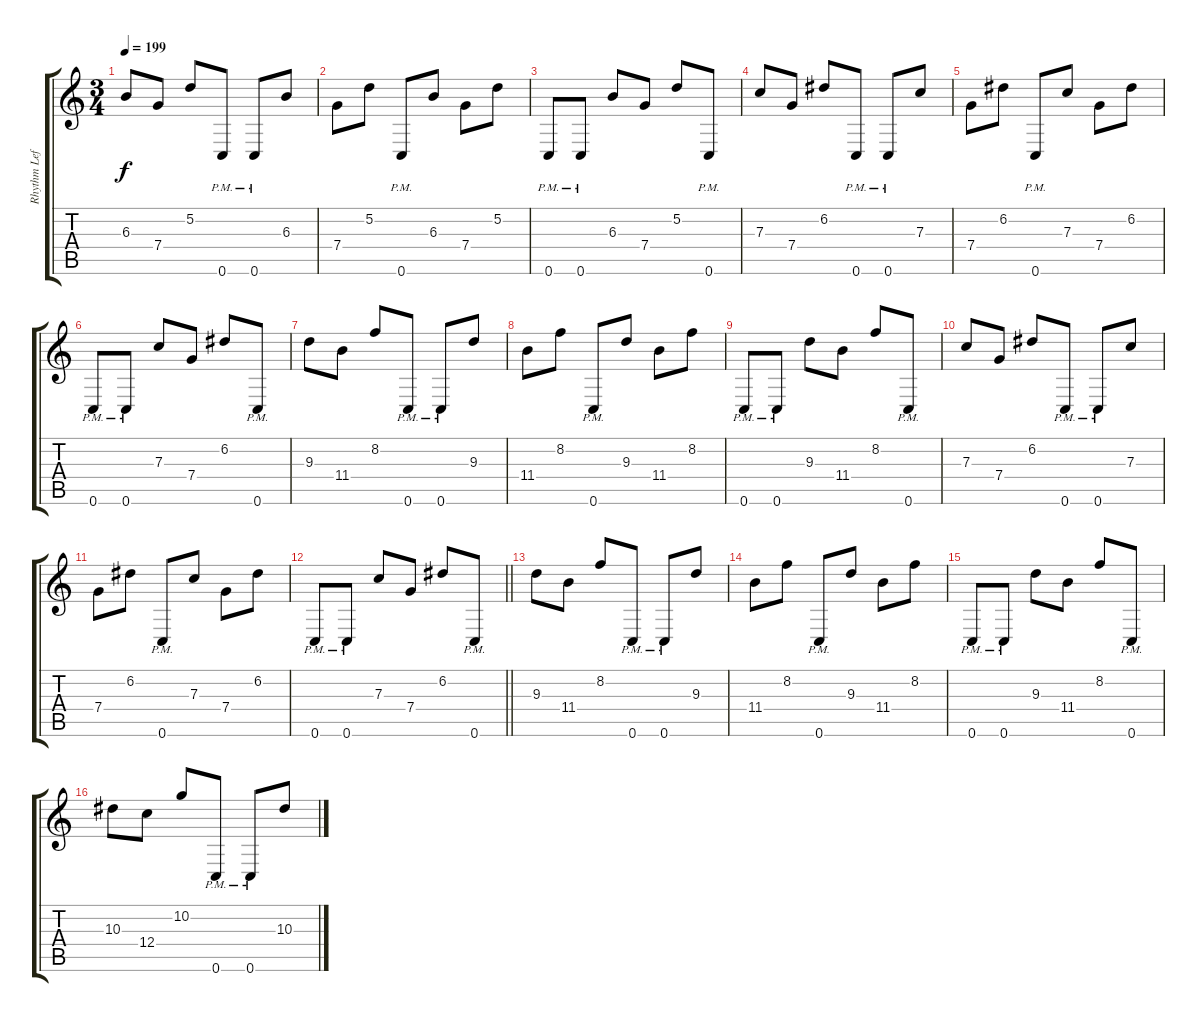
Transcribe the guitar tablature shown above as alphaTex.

\track ("Rhythm Left" "Rhythm Lef") {instrument distortionguitar}
\staff {score tabs}
\tuning (D4 A3 F3 C3 G2 C2) {hide}
\ts (3 4)
\section ("" "")
\tempo 199
\clef g2
\ks c
6.3.8{dy f} 7.4.8 5.2.8 0.6{pm}.8 0.6{pm}.8 6.3.8 |
7.4.8 5.2.8 0.6{pm}.8 6.3.8 7.4.8 5.2.8 |
0.6{pm}.8 0.6{pm}.8 6.3.8 7.4.8 5.2.8 0.6{pm}.8 |
7.3.8 7.4.8 6.2.8 0.6{pm}.8 0.6{pm}.8 7.3.8 |
7.4.8 6.2.8 0.6{pm}.8 7.3.8 7.4.8 6.2.8 |
0.6{pm}.8 0.6{pm}.8 7.3.8 7.4.8 6.2.8 0.6{pm}.8 |
9.3.8 11.4.8 8.2.8 0.6{pm}.8 0.6{pm}.8 9.3.8 |
11.4.8 8.2.8 0.6{pm}.8 9.3.8 11.4.8 8.2.8 |
0.6{pm}.8 0.6{pm}.8 9.3.8 11.4.8 8.2.8 0.6{pm}.8 |
7.3.8 7.4.8 6.2.8 0.6{pm}.8 0.6{pm}.8 7.3.8 |
7.4.8 6.2.8 0.6{pm}.8 7.3.8 7.4.8 6.2.8 |
\barLineRight lightlight
0.6{pm}.8 0.6{pm}.8 7.3.8 7.4.8 6.2.8 0.6{pm}.8 |
\section ("" "")
9.3.8 11.4.8 8.2.8 0.6{pm}.8 0.6{pm}.8 9.3.8 |
11.4.8 8.2.8 0.6{pm}.8 9.3.8 11.4.8 8.2.8 |
0.6{pm}.8 0.6{pm}.8 9.3.8 11.4.8 8.2.8 0.6{pm}.8 |
10.3.8 12.4.8 10.2.8 0.6{pm}.8 0.6{pm}.8 10.3.8
